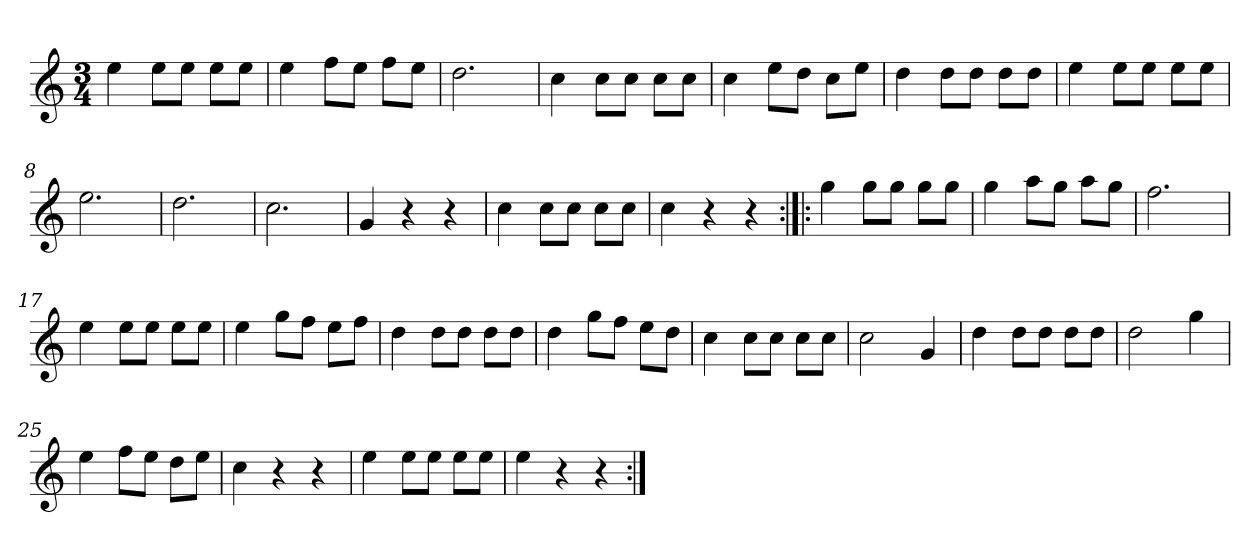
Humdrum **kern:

**kern
*part1
*staff1
*clefG2
*k[]
*C:
*M3/4
*MM120
=1
4ee
8ee\L
8ee\J
8ee\L
8ee\J
=2
4ee
8ff\L
8ee\J
8ff\L
8ee\J
=3
2.dd
=4
4cc
8cc\L
8cc\J
8cc\L
8cc\J
=5
4cc
8ee\L
8dd\J
8cc\L
8ee\J
=6
4dd
8dd\L
8dd\J
8dd\L
8dd\J
=7
4ee
8ee\L
8ee\J
8ee\L
8ee\J
=8
2.ee
=9
2.dd
=10
2.cc
=11
4g
4r
4r
=12
4cc
8cc\L
8cc\J
8cc\L
8cc\J
=13
4cc
4r
4r
=14:|!|:
4gg
8gg\L
8gg\J
8gg\L
8gg\J
=15
4gg
8aa\L
8gg\J
8aa\L
8gg\J
=16
2.ff
=17
4ee
8ee\L
8ee\J
8ee\L
8ee\J
=18
4ee
8gg\L
8ff\J
8ee\L
8ff\J
=19
4dd
8dd\L
8dd\J
8dd\L
8dd\J
=20
4dd
8gg\L
8ff\J
8ee\L
8dd\J
=21
4cc
8cc\L
8cc\J
8cc\L
8cc\J
=22
2cc
4g
=23
4dd
8dd\L
8dd\J
8dd\L
8dd\J
=24
2dd
4gg
=25
4ee
8ff\L
8ee\J
8dd\L
8ee\J
=26
4cc
4r
4r
=27
4ee
8ee\L
8ee\J
8ee\L
8ee\J
=28
4ee
4r
4r
=:|!
*-
